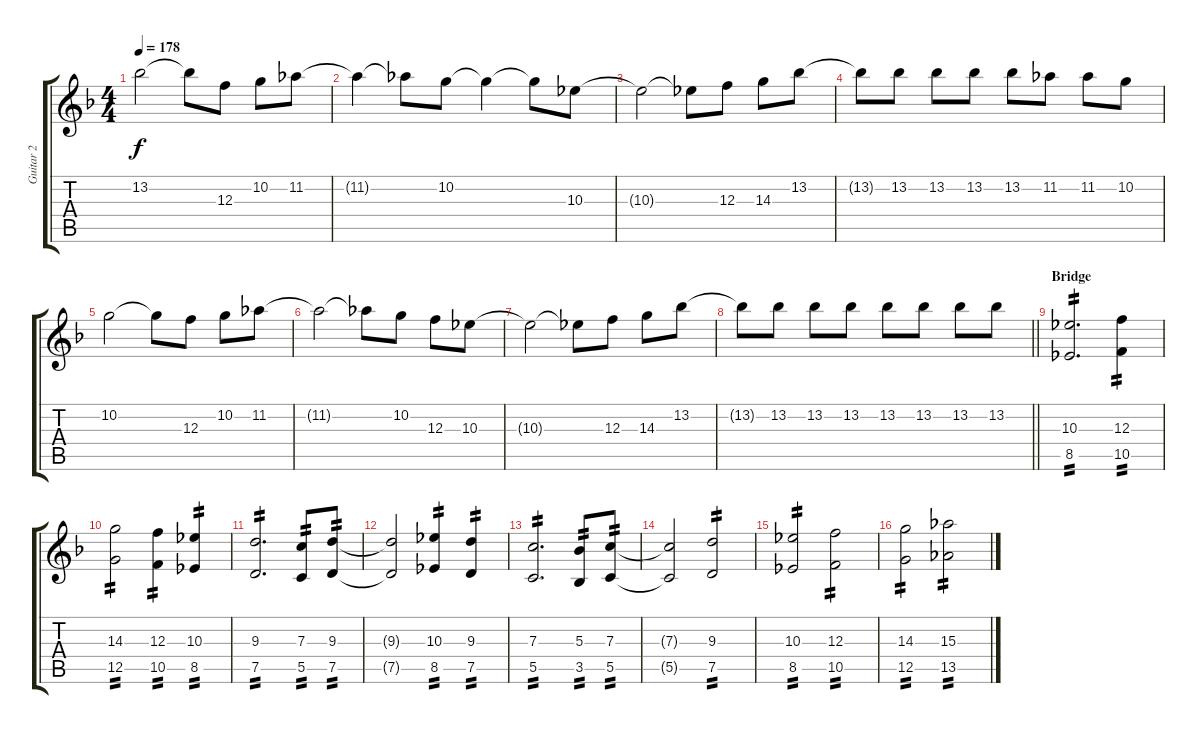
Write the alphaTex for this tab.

\track ("Guitar 2" "Guitar 2") {instrument distortionguitar}
\staff {score tabs}
\tuning (D4 A3 F3 C3 G2 D2) {hide}
\ts (4 4)
\tempo 178
\clef g2
\ks f
13.2.2{dy f} 13.2{t}.8 12.3.8 10.2.8 11.2.8 |
11.2{t}.4 11.2{t}.8 10.2.8 10.2{t}.4 10.2{t}.8 10.3.8 |
10.3{t}.2 10.3{t}.8 12.3.8 14.3.8 13.2.8 |
13.2{t}.8 13.2.8 13.2.8 13.2.8 13.2.8 11.2.8 11.2.8 10.2.8 |
10.2.2 10.2{t}.8 12.3.8 10.2.8 11.2.8 |
11.2{t}.2 11.2{t}.8 10.2.8 12.3.8 10.3.8 |
10.3{t}.2 10.3{t}.8 12.3.8 14.3.8 13.2.8 |
\barLineRight lightlight
13.2{t}.8 13.2.8 13.2.8 13.2.8 13.2.8 13.2.8 13.2.8 13.2.8 |
\section ("" "Bridge")
(10.3 8.5).2{d tp 2} (12.3 10.5).4{tp 2} |
(14.3 12.5).2{tp 2} (12.3 10.5).4{tp 2} (10.3 8.5).4{tp 2} |
(9.3 7.5).2{d tp 2} (7.3 5.5).8{tp 2} (9.3 7.5).8{tp 2} |
(9.3{t} 7.5{t}).2 (10.3 8.5).4{tp 2} (9.3 7.5).4{tp 2} |
(7.3 5.5).2{d tp 2} (5.3 3.5).8{tp 2} (7.3 5.5).8{tp 2} |
(7.3{t} 5.5{t}).2 (9.3 7.5).2{tp 2} |
(10.3 8.5).2{tp 2} (12.3 10.5).2{tp 2} |
(14.3 12.5).2{tp 2} (15.3 13.5).2{tp 2}
